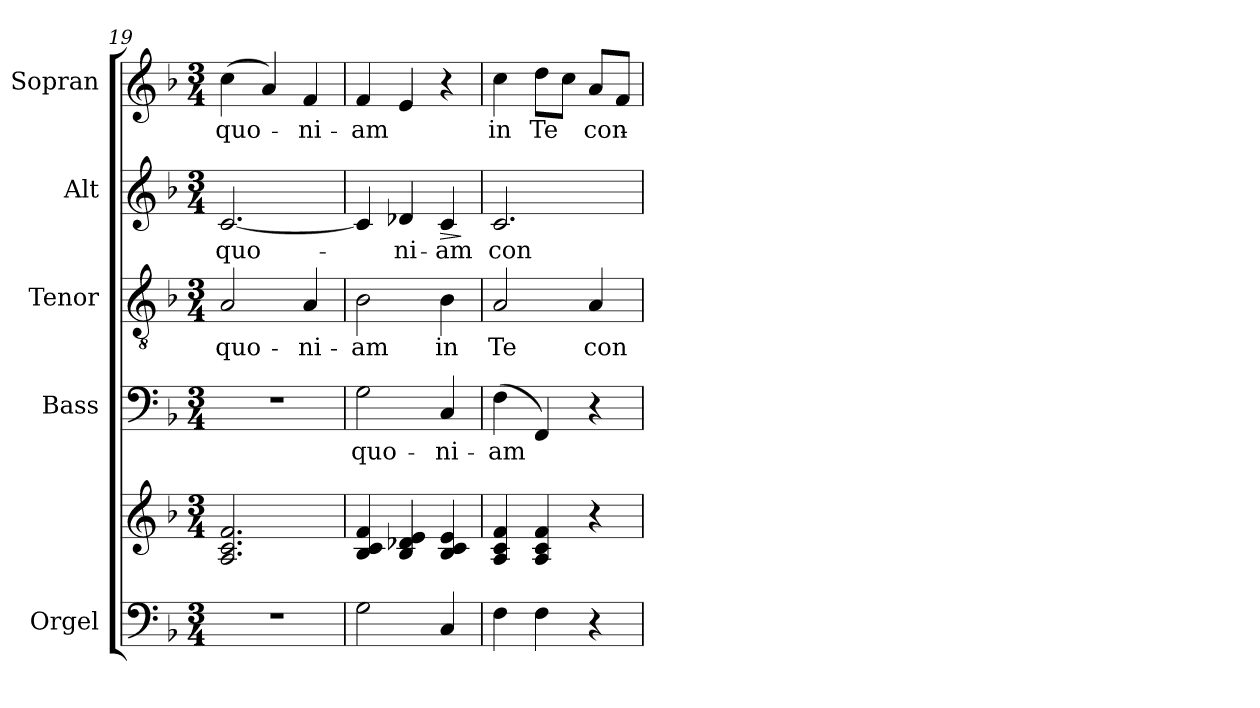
**kern	**kern	**kern	**text	**kern	**text	**kern	**text	**dynam	**kern	**text
*part5	*part5	*part4	*part4	*part3	*part3	*part2	*part2	*part2	*part1	*part1
*staff6	*staff5	*staff4	*staff4	*staff3	*staff3	*staff2	*staff2	*staff2	*staff1	*staff1
*I"Orgel	*	*I"Bass	*	*I"Tenor	*	*I"Alt	*	*	*I"Sopran	*
*I'Org.	*	*I'B.	*	*I'T.	*	*I'A.	*	*	*I'S.	*
*clefF4	*clefG2	*clefF4	*	*clefGv2	*	*clefG2	*	*	*clefG2	*
*k[b-]	*k[b-]	*k[b-]	*	*k[b-]	*	*k[b-]	*	*	*k[b-]	*
*F:	*F:	*F:	*	*F:	*	*F:	*	*	*F:	*
*M3/4	*M3/4	*M3/4	*	*M3/4	*	*M3/4	*	*	*M3/4	*
=19	=19	=19	=19	=19	=19	=19	=19	=19	=19	=19
!	!	!	!	!	!LO:LY:b	!	!LO:LY:b	!	!	!LO:LY:b
2.r	2.A/ 2.c/ 2.f/	2.r	.	2A/	quo-	[2.c/	quo-	.	(>4cc\	quo-
.	.	.	.	.	.	.	.	.	4a/)	.
!	!	!	!	!	!LO:LY:b	!	!	!	!	!LO:LY:b
.	.	.	.	4A/	-ni-	.	.	.	4f/	-ni-
=20	=20	=20	=20	=20	=20	=20	=20	=20	=20	=20
!	!	!	!LO:LY:b	!	!LO:LY:b	!	!	!	!	!LO:LY:b
2G\	4B-/ 4c/ 4f/	2G\	quo-	2B-\	-am	4c/]	.	.	4f/	-am
!	!	!	!	!	!	!	!LO:LY:b	!	!	!
.	4B-/ 4d-X/ 4e/	.	.	.	.	4d-X/	-ni-	.	4e/	.
!	!	!	!LO:LY:b	!	!LO:LY:b	!	!LO:LY:b	!LO:HP:b	!	!
4C/	4B-/ 4c/ 4e/	4C/	-ni-	4B-\	in	4c/	-am	>	4r	.
.	.	.	.	.	.	.	.	]	.	.
!!LO:LB:g=z
=21	=21	=21	=21	=21	=21	=21	=21	=21	=21	=21
!	!	!	!LO:LY:b	!	!LO:LY:b	!	!LO:LY:b	!	!	!LO:LY:b
4F\	4A/ 4c/ 4f/	(>4F\	-am	2A/	Te	2.c/	con-	.	4cc\	in
!	!	!	!	!	!	!	!	!	!	!LO:LY:b
4F\	4A/ 4c/ 4f/	4FF/)	.	.	.	.	.	.	8dd\L	Te
.	.	.	.	.	.	.	.	.	8cc\J	.
!	!	!	!	!	!LO:LY:b	!	!	!	!	!LO:LY:b
4r	4r	4r	.	4A/	con-	.	.	.	8a/L	con-
.	.	.	.	.	.	.	.	.	8f/J	.
=	=	=	=	=	=	=	=	=	=	=
*-	*-	*-	*-	*-	*-	*-	*-	*-	*-	*-
